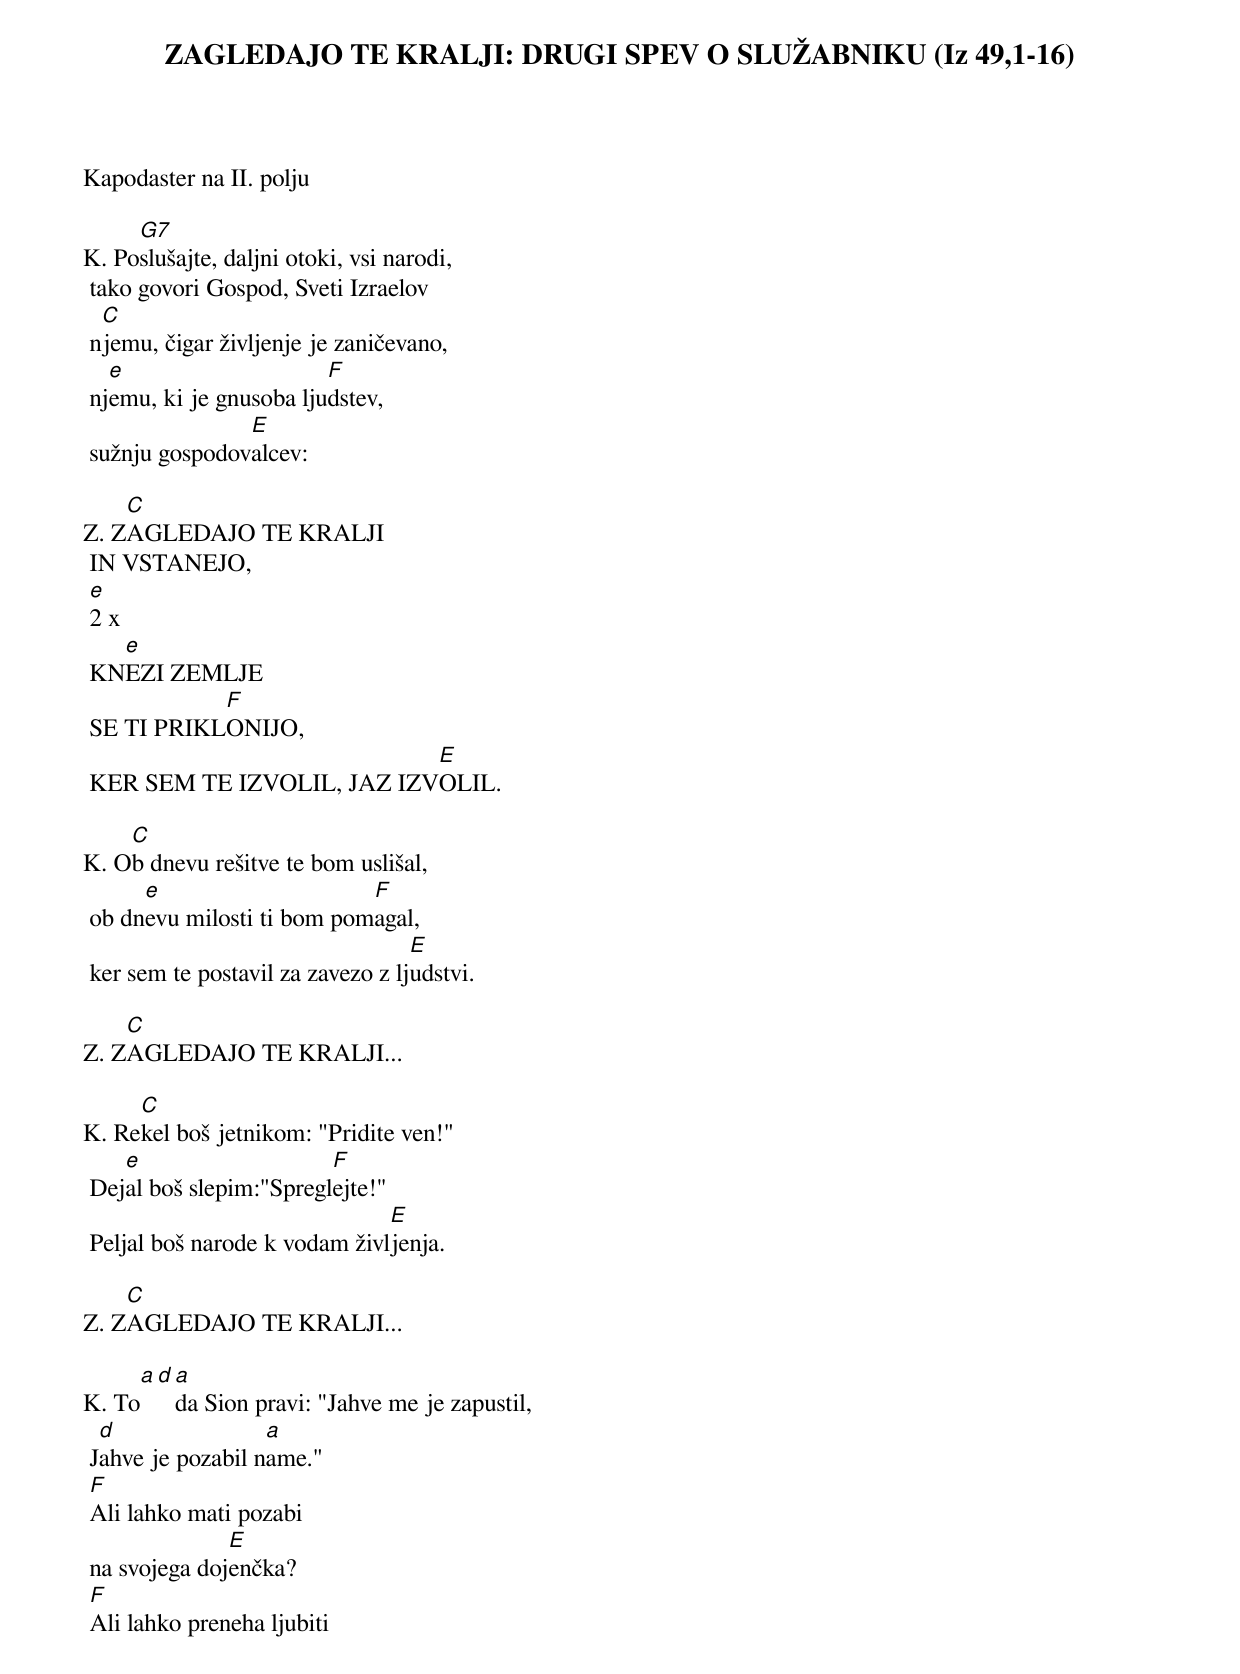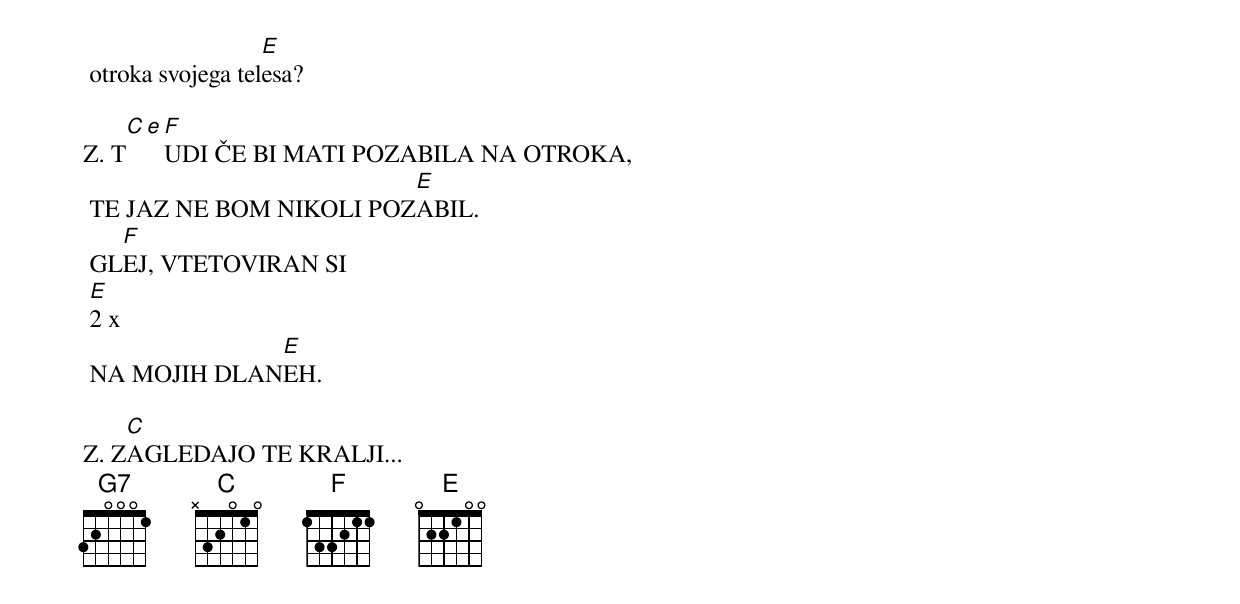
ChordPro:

{title: ZAGLEDAJO TE KRALJI: DRUGI SPEV O SLUŽABNIKU (Iz 49,1-16)}

Kapodaster na II. polju

K.	Po[G7]slušajte, daljni otoki, vsi narodi,
	tako govori Gospod, Sveti Izraelov
	n[C]jemu, čigar življenje je zaničevano,
	nj[e]emu, ki je gnusoba lju[F]dstev,
	sužnju gospodov[E]alcev:

Z.	Z[C]AGLEDAJO TE KRALJI
	IN VSTANEJO,
	[e]2 x
	KN[e]EZI ZEMLJE
	SE TI PRIKL[F]ONIJO,
	KER SEM TE IZVOLIL, JAZ IZV[E]OLIL.

K.	O[C]b dnevu rešitve te bom uslišal,
	ob dn[e]evu milosti ti bom pom[F]agal,
	ker sem te postavil za zavezo z lj[E]udstvi.

Z.	Z[C]AGLEDAJO TE KRALJI...

K.	Re[C]kel boš jetnikom: "Pridite ven!"
	Dej[e]al boš slepim:"Spregl[F]ejte!"
	Peljal boš narode k vodam živl[E]jenja.

Z.	Z[C]AGLEDAJO TE KRALJI...

K.	To[a][d][a]da Sion pravi: "Jahve me je zapustil,
	J[d]ahve je pozabil n[a]ame."
	[F]Ali lahko mati pozabi
	na svojega doj[E]enčka?
	[F]Ali lahko preneha ljubiti
	otroka svojega tel[E]esa?

Z.	T[C][e][F]UDI ČE BI MATI POZABILA NA OTROKA,
	TE JAZ NE BOM NIKOLI POZ[E]ABIL.
	GL[F]EJ, VTETOVIRAN SI
	[E]2 x
	NA MOJIH DLAN[E]EH.

Z.	Z[C]AGLEDAJO TE KRALJI...
